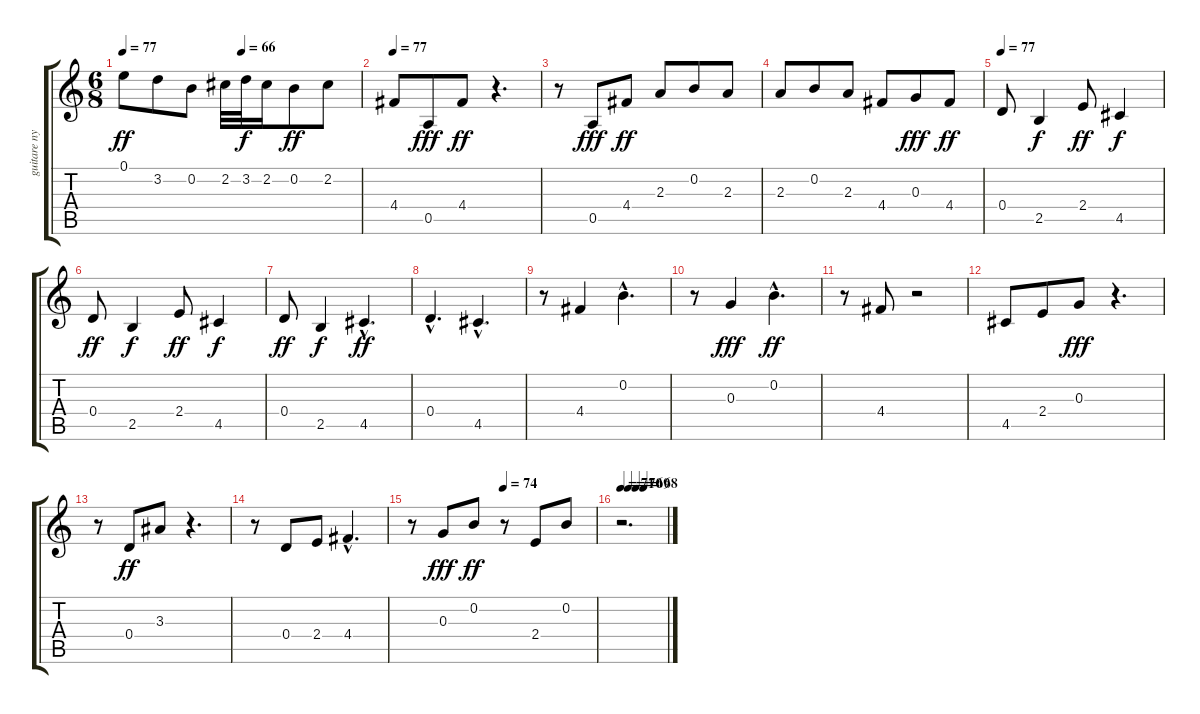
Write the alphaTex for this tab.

\track ("guitare nylon" "guitare ny") {instrument acousticguitarnylon}
\staff {score tabs}
\tuning (E4 B3 G3 D3 A2 E2) {hide}
\ts (6 8)
\tempo 77
\tempo (66 0.5)
\clef g2
\ks c
0.1.8{dy ff} 3.2.8 0.2.8 2.2.32 3.2.32{dy f} 2.2.16 0.2.8{dy ff} 2.2.8 |
\tempo 77
4.4.8 0.5.8{dy fff} 4.4.8{dy ff} r.4{d} |
r.8 0.5.8{dy fff} 4.4.8{dy ff} 2.3.8 0.2.8 2.3.8 |
2.3.8 0.2.8 2.3.8 4.4.8 0.3.8{dy fff} 4.4.8{dy ff} |
\tempo 77
0.4.8 2.5.4{dy f} 2.4.8{dy ff} 4.5.4{dy f} |
0.4.8{dy ff} 2.5.4{dy f} 2.4.8{dy ff} 4.5.4{dy f} |
0.4.8{dy ff} 2.5.4{dy f} 4.5{hac}.4{d dy ff} |
0.4{hac}.4{d} 4.5{hac}.4{d} |
r.8 4.4.4 0.2{hac}.4{d} |
r.8 0.3.4{dy fff} 0.2{hac}.4{d dy ff} |
r.8 4.4.8 r.2 |
4.5.8 2.4.8 0.3.8{dy fff} r.4{d} |
r.8 0.4.8{dy ff} 3.3.8 r.4{d} |
r.8 0.4.8 2.4.8 4.4{hac}.4{d} |
\tempo (74 0.5)
r.8 0.3.8{dy fff} 0.2.8{dy ff} r.8 2.4.8 0.2.8 |
\tempo 71
\tempo (70 0.16666666666666666)
\tempo (69 0.3333333333333333)
\tempo (68 0.5)
r.2{d}
